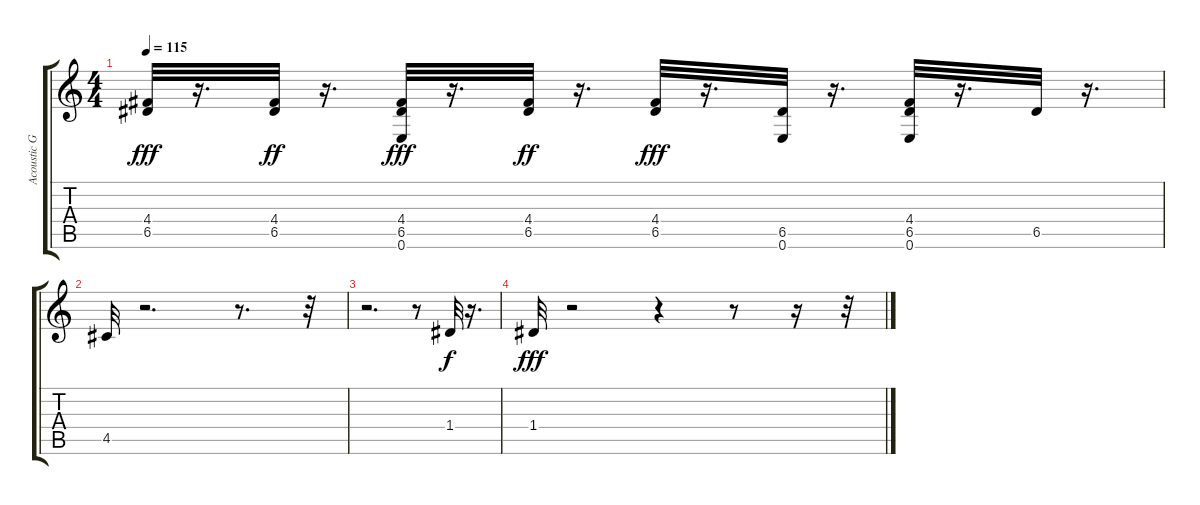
\track ("Acoustic Guitar" "Acoustic G") {instrument acousticguitarsteel}
\staff {score tabs}
\tuning (E4 B3 G3 D3 A2 E2) {hide}
\ts (4 4)
\tempo 115
\clef g2
\ks c
(4.4 6.5).32{dy fff} r.16{d} (4.4 6.5).32{dy ff} r.16{d} (4.4 6.5 0.6).32{dy fff} r.16{d} (4.4 6.5).32{dy ff} r.16{d} (4.4 6.5).32{dy fff} r.16{d} (6.5 0.6).32 r.16{d} (4.4 6.5 0.6).32 r.16{d} 6.5.32 r.16{d} |
4.5.32 r.2{d} r.8{d} r.32 |
r.2{d} r.8 1.4.32{dy f} r.16{d} |
1.4.32{dy fff} r.2 r.4 r.8 r.16 r.32
